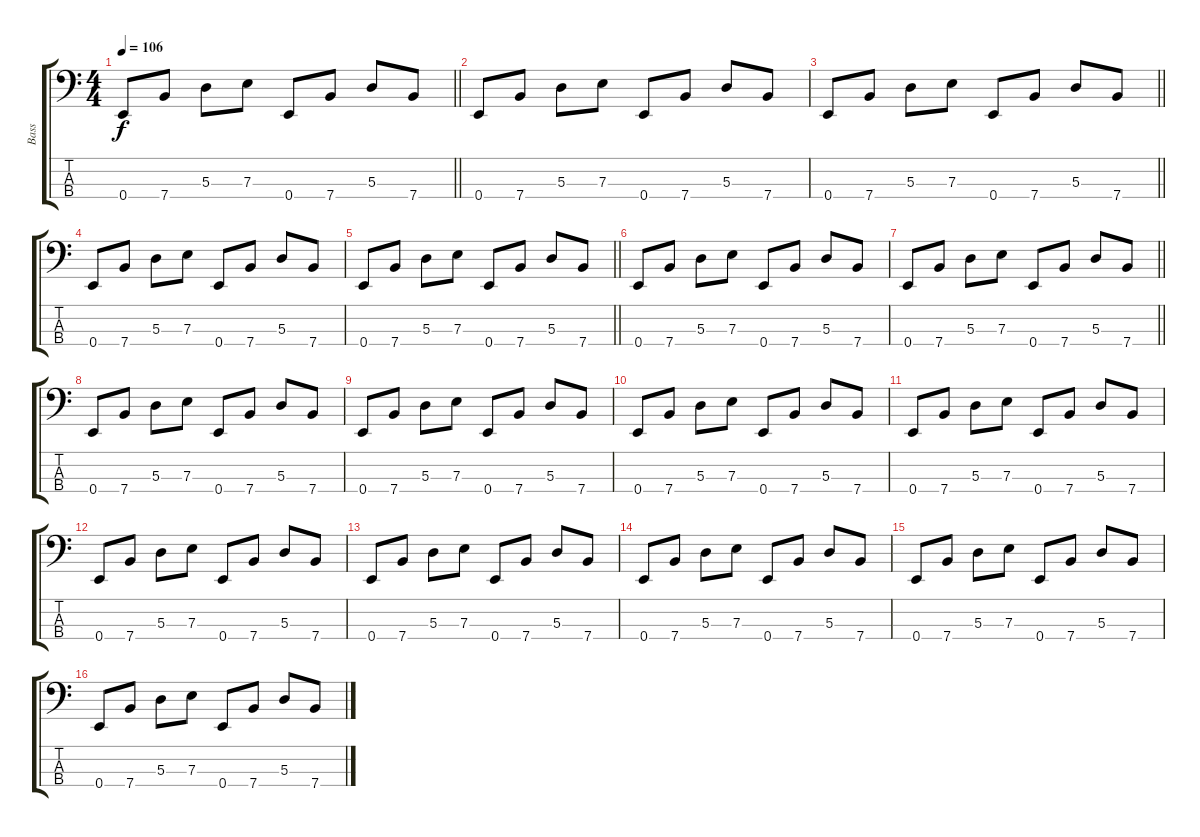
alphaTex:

\track ("Bass" "Bass") {instrument electricbasspick}
\staff {score tabs}
\tuning (G2 D2 A1 E1) {hide}
\ts (4 4)
\tempo 106
\clef f4
\barLineRight lightlight
\ks c
0.4.8{dy f} 7.4.8 5.3.8 7.3.8 0.4.8 7.4.8 5.3.8 7.4.8 |
0.4.8 7.4.8 5.3.8 7.3.8 0.4.8 7.4.8 5.3.8 7.4.8 |
\barLineRight lightlight
0.4.8 7.4.8 5.3.8 7.3.8 0.4.8 7.4.8 5.3.8 7.4.8 |
0.4.8 7.4.8 5.3.8 7.3.8 0.4.8 7.4.8 5.3.8 7.4.8 |
\barLineRight lightlight
0.4.8 7.4.8 5.3.8 7.3.8 0.4.8 7.4.8 5.3.8 7.4.8 |
0.4.8 7.4.8 5.3.8 7.3.8 0.4.8 7.4.8 5.3.8 7.4.8 |
\barLineRight lightlight
0.4.8 7.4.8 5.3.8 7.3.8 0.4.8 7.4.8 5.3.8 7.4.8 |
0.4.8 7.4.8 5.3.8 7.3.8 0.4.8 7.4.8 5.3.8 7.4.8 |
0.4.8 7.4.8 5.3.8 7.3.8 0.4.8 7.4.8 5.3.8 7.4.8 |
0.4.8 7.4.8 5.3.8 7.3.8 0.4.8 7.4.8 5.3.8 7.4.8 |
0.4.8 7.4.8 5.3.8 7.3.8 0.4.8 7.4.8 5.3.8 7.4.8 |
0.4.8 7.4.8 5.3.8 7.3.8 0.4.8 7.4.8 5.3.8 7.4.8 |
0.4.8 7.4.8 5.3.8 7.3.8 0.4.8 7.4.8 5.3.8 7.4.8 |
0.4.8 7.4.8 5.3.8 7.3.8 0.4.8 7.4.8 5.3.8 7.4.8 |
0.4.8 7.4.8 5.3.8 7.3.8 0.4.8 7.4.8 5.3.8 7.4.8 |
0.4.8 7.4.8 5.3.8 7.3.8 0.4.8 7.4.8 5.3.8 7.4.8
